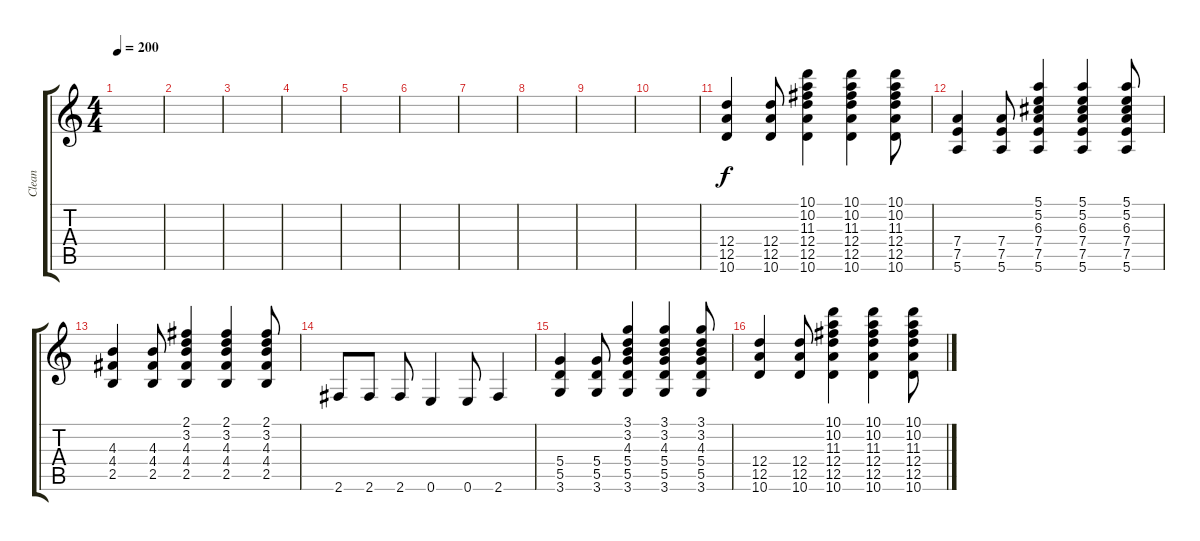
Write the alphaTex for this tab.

\track ("Clean" "Clean") {instrument acousticguitarsteel}
\staff {score tabs}
\tuning (E4 B3 G3 D3 A2 E2) {hide}
\ts (4 4)
\tempo 200
\clef g2
\ks c
|
|
|
|
|
|
|
|
|
|
(12.4 12.5 10.6).4 (12.4 12.5 10.6).8 (10.1 10.2 11.3 12.4 12.5 10.6).4 (10.1 10.2 11.3 12.4 12.5 10.6).4 (10.1 10.2 11.3 12.4 12.5 10.6).8 |
(7.4 7.5 5.6).4 (7.4 7.5 5.6).8 (5.1 5.2 6.3 7.4 7.5 5.6).4 (5.1 5.2 6.3 7.4 7.5 5.6).4 (5.1 5.2 6.3 7.4 7.5 5.6).8 |
(4.3 4.4 2.5).4 (4.3 4.4 2.5).8 (2.1 3.2 4.3 4.4 2.5).4 (2.1 3.2 4.3 4.4 2.5).4 (2.1 3.2 4.3 4.4 2.5).8 |
2.6.8 2.6.8 2.6.8 0.6.4 0.6.8 2.6.4 |
(5.4 5.5 3.6).4 (5.4 5.5 3.6).8 (3.1 3.2 4.3 5.4 5.5 3.6).4 (3.1 3.2 4.3 5.4 5.5 3.6).4 (3.1 3.2 4.3 5.4 5.5 3.6).8 |
(12.4 12.5 10.6).4 (12.4 12.5 10.6).8 (10.1 10.2 11.3 12.4 12.5 10.6).4 (10.1 10.2 11.3 12.4 12.5 10.6).4 (10.1 10.2 11.3 12.4 12.5 10.6).8
